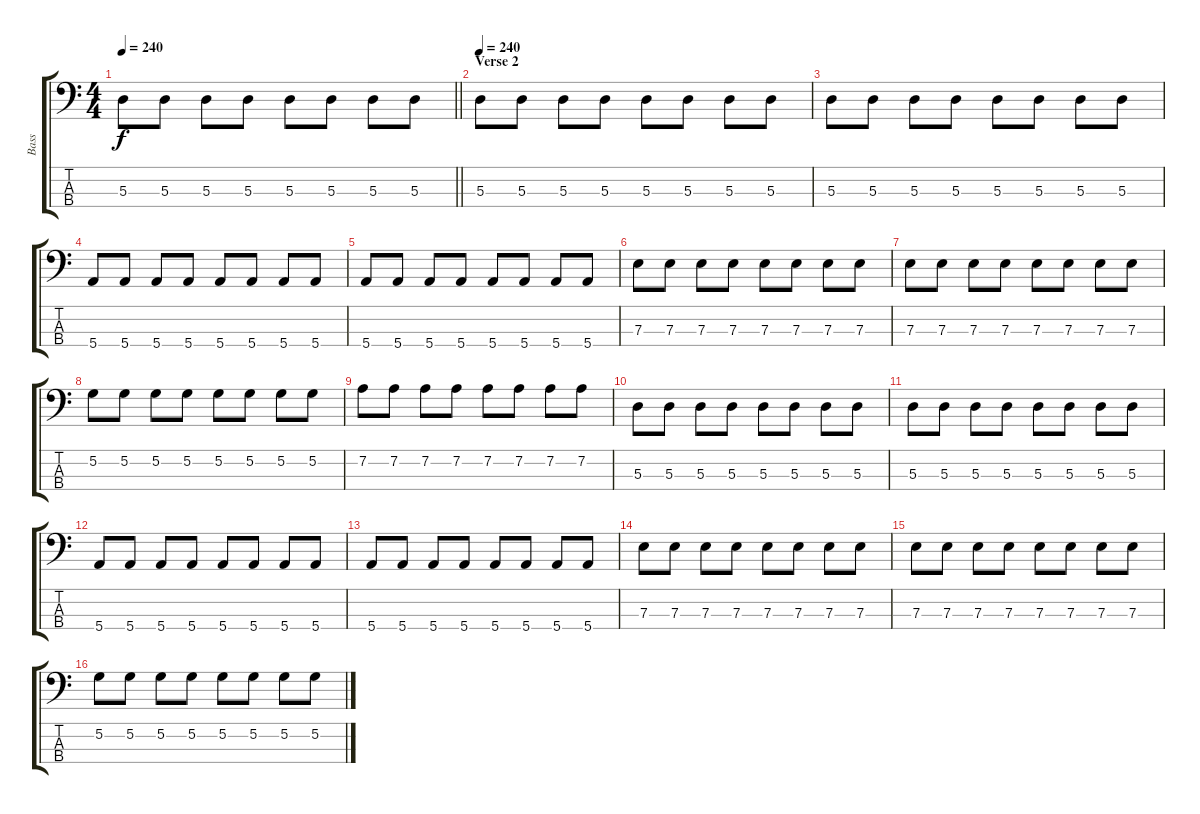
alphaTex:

\track ("Bass" "Bass") {instrument electricbassfinger}
\staff {score tabs}
\tuning (G2 D2 A1 E1) {hide}
\ts (4 4)
\tempo 240
\clef f4
\barLineRight lightlight
\ks c
5.3.8{dy f} 5.3.8 5.3.8 5.3.8 5.3.8 5.3.8 5.3.8 5.3.8 |
\section ("" "Verse 2")
\tempo 240
5.3.8 5.3.8 5.3.8 5.3.8 5.3.8 5.3.8 5.3.8 5.3.8 |
5.3.8 5.3.8 5.3.8 5.3.8 5.3.8 5.3.8 5.3.8 5.3.8 |
5.4.8 5.4.8 5.4.8 5.4.8 5.4.8 5.4.8 5.4.8 5.4.8 |
5.4.8 5.4.8 5.4.8 5.4.8 5.4.8 5.4.8 5.4.8 5.4.8 |
7.3.8 7.3.8 7.3.8 7.3.8 7.3.8 7.3.8 7.3.8 7.3.8 |
7.3.8 7.3.8 7.3.8 7.3.8 7.3.8 7.3.8 7.3.8 7.3.8 |
5.2.8 5.2.8 5.2.8 5.2.8 5.2.8 5.2.8 5.2.8 5.2.8 |
7.2.8 7.2.8 7.2.8 7.2.8 7.2.8 7.2.8 7.2.8 7.2.8 |
5.3.8 5.3.8 5.3.8 5.3.8 5.3.8 5.3.8 5.3.8 5.3.8 |
5.3.8 5.3.8 5.3.8 5.3.8 5.3.8 5.3.8 5.3.8 5.3.8 |
5.4.8 5.4.8 5.4.8 5.4.8 5.4.8 5.4.8 5.4.8 5.4.8 |
5.4.8 5.4.8 5.4.8 5.4.8 5.4.8 5.4.8 5.4.8 5.4.8 |
7.3.8 7.3.8 7.3.8 7.3.8 7.3.8 7.3.8 7.3.8 7.3.8 |
7.3.8 7.3.8 7.3.8 7.3.8 7.3.8 7.3.8 7.3.8 7.3.8 |
5.2.8 5.2.8 5.2.8 5.2.8 5.2.8 5.2.8 5.2.8 5.2.8
